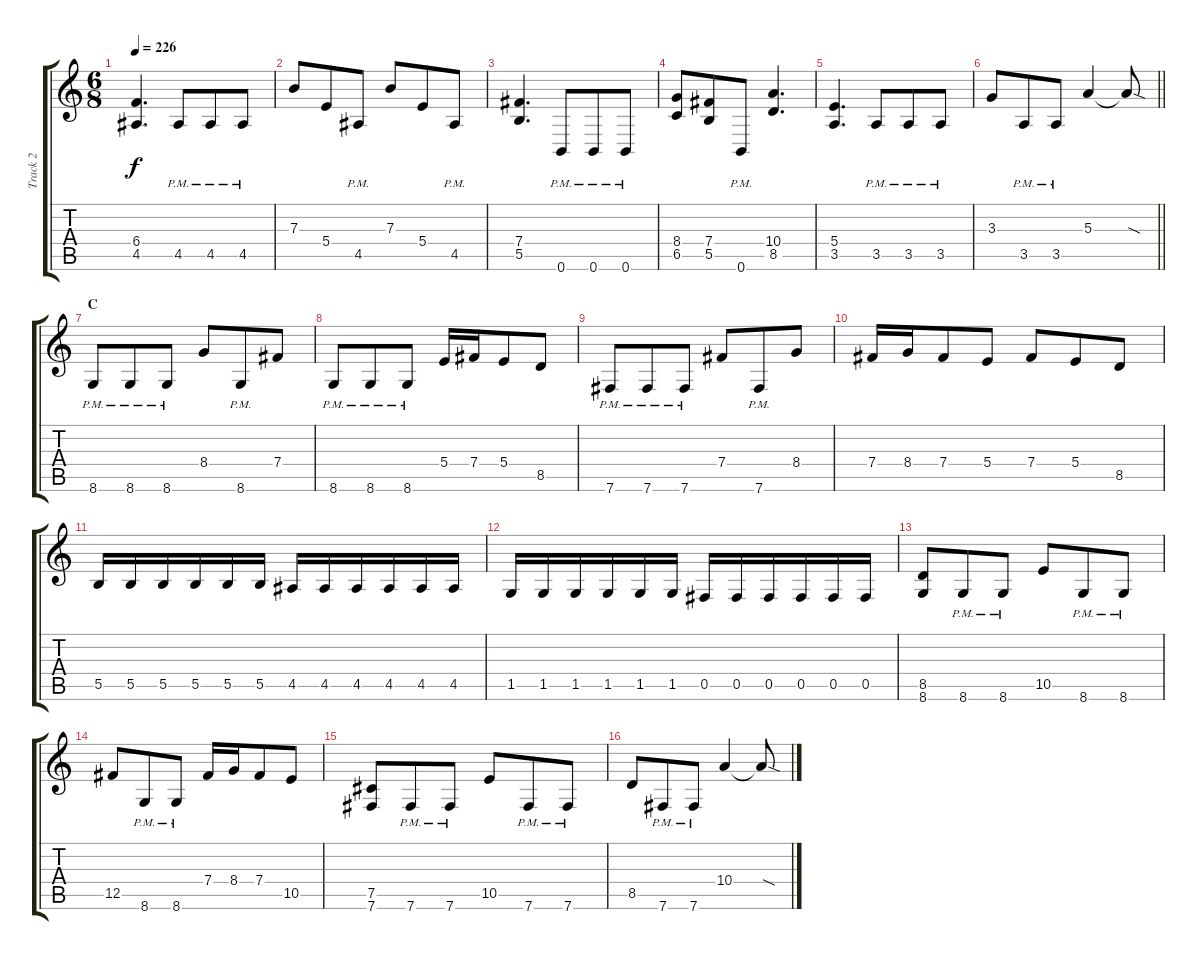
\track ("Track 2" "Track 2") {instrument distortionguitar}
\staff {score tabs}
\tuning (Db4 Ab3 E3 B2 Gb2 B1) {hide}
\ts (6 8)
\tempo 226
\clef g2
\ks c
(6.4 4.5).4{d dy f} 4.5{pm}.8 4.5{pm}.8 4.5{pm}.8 |
7.3.8 5.4.8 4.5{pm}.8 7.3.8 5.4.8 4.5{pm}.8 |
(7.4 5.5).4{d} 0.6{pm}.8 0.6{pm}.8 0.6{pm}.8 |
(8.4 6.5).8 (7.4 5.5).8 0.6{pm}.8 (10.4 8.5).4{d} |
(5.4 3.5).4{d} 3.5{pm}.8 3.5{pm}.8 3.5{pm}.8 |
\barLineRight lightlight
3.3.8 3.5{pm}.8 3.5{pm}.8 5.3.4 5.3{sod t}.8 |
\section ("" "C")
8.6{pm}.8 8.6{pm}.8 8.6{pm}.8 8.4.8 8.6{pm}.8 7.4.8 |
8.6{pm}.8 8.6{pm}.8 8.6{pm}.8 5.4.16 7.4.16 5.4.8 8.5.8 |
7.6{pm}.8 7.6{pm}.8 7.6{pm}.8 7.4.8 7.6{pm}.8 8.4.8 |
7.4.16 8.4.16 7.4.8 5.4.8 7.4.8 5.4.8 8.5.8 |
5.5.16 5.5.16 5.5.16 5.5.16 5.5.16 5.5.16 4.5.16 4.5.16 4.5.16 4.5.16 4.5.16 4.5.16 |
1.5.16 1.5.16 1.5.16 1.5.16 1.5.16 1.5.16 0.5.16 0.5.16 0.5.16 0.5.16 0.5.16 0.5.16 |
(8.5 8.6).8 8.6{pm}.8 8.6{pm}.8 10.5.8 8.6{pm}.8 8.6{pm}.8 |
12.5.8 8.6{pm}.8 8.6{pm}.8 7.4.16 8.4.16 7.4.8 10.5.8 |
(7.5 7.6).8 7.6{pm}.8 7.6{pm}.8 10.5.8 7.6{pm}.8 7.6{pm}.8 |
8.5.8 7.6{pm}.8 7.6{pm}.8 10.4.4 10.4{sod t}.8
